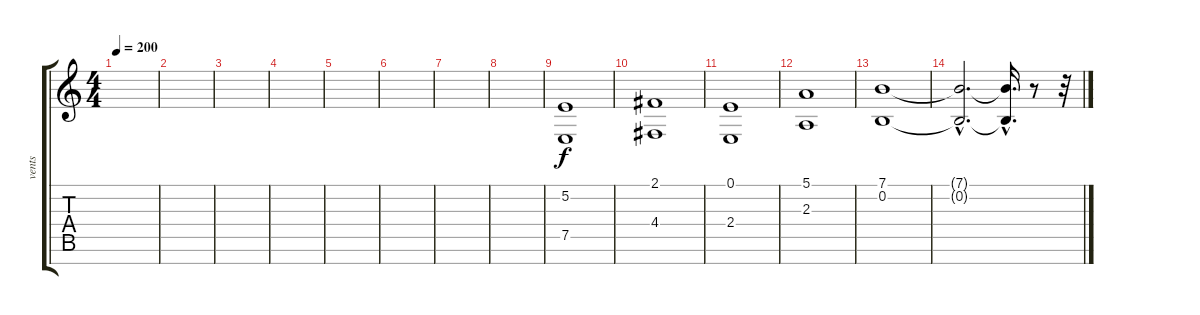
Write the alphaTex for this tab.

\track ("vents" "vents") {instrument bassoon}
\staff {score tabs}
\tuning (E4 B3 G3 D3 A2 E2 B1) {hide}
\ts (4 4)
\tempo 200
\clef g2
\ks c
|
|
|
|
|
|
|
|
(5.2 7.5).1 |
(2.1 4.4).1 |
(0.1 2.4).1 |
(5.1 2.3).1 |
(7.1 0.2).1 |
(7.1{hac t} 0.2{hac t}).2{d} (7.1{hac t} 0.2{hac t}).16{d} r.8 r.32
